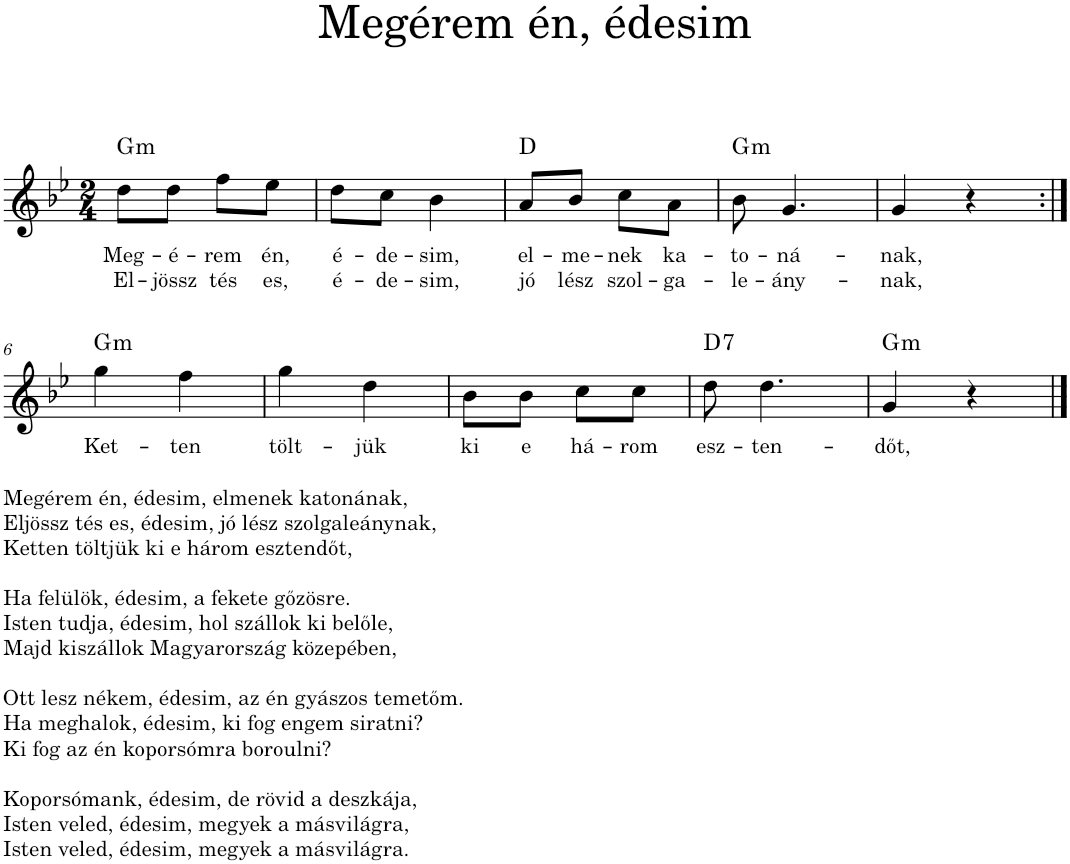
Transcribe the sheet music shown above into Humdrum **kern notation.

**kern	**text	**text	**harte
*part1	*part1	*part1	*part1
*staff1	*staff1	*staff1	*
*I"Piano	*	*	*
*I'Pno.	*	*	*
*clefG2	*	*	*
*k[b-e-]	*	*	*
*M2/4	*	*	*
=1	=1	=1	=1
!	!LO:LY:b	!LO:LY:b	!LO:H:kt=m
8dd\L	Meg-	El-	G:min
!	!LO:LY:b	!LO:LY:b	!
8dd\J	-é-	-jössz	.
!	!LO:LY:b	!LO:LY:b	!
8ff\L	-rem	tés	.
!	!LO:LY:b	!LO:LY:b	!
8ee-\J	én,	es,	.
=2	=2	=2	=2
!	!LO:LY:b	!LO:LY:b	!
8dd\L	é-	é-	.
!	!LO:LY:b	!LO:LY:b	!
8cc\J	-de-	-de-	.
!	!LO:LY:b	!LO:LY:b	!
4b-\	-sim,	-sim,	.
=3	=3	=3	=3
!	!LO:LY:b	!LO:LY:b	!
8a/L	el-	jó	D:maj
!	!LO:LY:b	!LO:LY:b	!
8b-/J	-me-	lész	.
!	!LO:LY:b	!LO:LY:b	!
8cc\L	-nek	szol-	.
!	!LO:LY:b	!LO:LY:b	!
8a\J	ka-	-ga-	.
=4	=4	=4	=4
!	!LO:LY:b	!LO:LY:b	!LO:H:kt=m
8b-\	-to-	-le-	G:min
!	!LO:LY:b	!LO:LY:b	!
4.g/	-ná-	-ány-	.
=5	=5	=5	=5
!	!LO:LY:b	!LO:LY:b	!
4g/	-nak,	-nak,	.
4r	.	.	.
!!LO:LB:g=z
=6:|!	=6:|!	=6:|!	=6:|!
!LO:TX:b:t=Megérem én, édesim, elmenek katonának,	!	!	!
!LO:TX:b:t=Eljössz tés es, édesim, jó lész szolgaleánynak,	!	!	!
!LO:TX:b:t=Ketten töltjük ki e három esztendőt,	!	!	!
!LO:TX:b:t=Ha felülök, édesim, a fekete gőzösre.	!	!	!
!LO:TX:b:t=Isten tudja, édesim, hol szállok ki belőle,	!	!	!
!LO:TX:b:t=Majd kiszállok Magyarország közepében,	!	!	!
!LO:TX:b:t=Ott lesz nékem, édesim, az én gyászos temetőm.	!	!	!
!LO:TX:b:t=Ha meghalok, édesim, ki fog engem siratni?	!	!	!
!LO:TX:b:t=Ki fog az én koporsómra boroulni?	!	!	!
!LO:TX:b:t=Koporsómank, édesim, de rövid a deszkája,	!	!	!
!LO:TX:b:t=Isten veled, édesim, megyek a másvilágra,	!	!	!
!LO:TX:b:t=Isten veled, édesim, megyek a másvilágra.	!	!	!
!	!LO:LY:b	!	!LO:H:kt=m
4gg\	Ket-	.	G:min
!	!LO:LY:b	!	!
4ff\	-ten	.	.
=7	=7	=7	=7
!	!LO:LY:b	!	!
4gg\	tölt-	.	.
!	!LO:LY:b	!	!
4dd\	-jük	.	.
=8	=8	=8	=8
!	!LO:LY:b	!	!
8b-\L	ki	.	.
!	!LO:LY:b	!	!
8b-\J	e	.	.
!	!LO:LY:b	!	!
8cc\L	há-	.	.
!	!LO:LY:b	!	!
8cc\J	-rom	.	.
=9	=9	=9	=9
!	!LO:LY:b	!	!LO:H:kt=7
8dd\	esz-	.	D:7
!	!LO:LY:b	!	!
4.dd\	-ten-	.	.
=10	=10	=10	=10
!	!LO:LY:b	!	!LO:H:kt=m
4g/	-dőt,	.	G:min
4r	.	.	.
==	==	==	==
*-	*-	*-	*-
